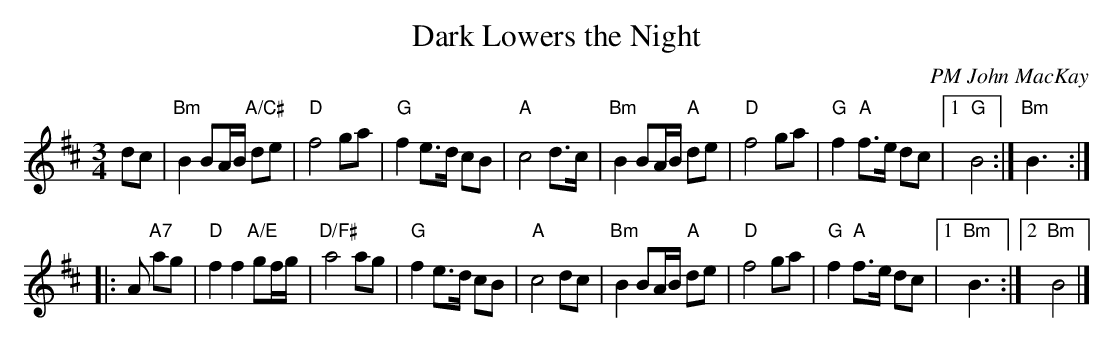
X:1
T: Dark Lowers the Night
C: PM John MacKay
M: 3/4
L: 1/8
K: Bm
dc |\
"Bm"B2 BA/B/ "A/C#"de | "D"f4 ga | "G"f2 e>d cB | "A"c4 d>c |\
"Bm"B2 BA/B/ "A"de | "D"f4 ga | "G"f2 "A"f>e dc |1 "G"B4 :| "Bm"B3 :|
|: A "A7"ag |\
"D"f2 f2 "A/E"gf/g/ | "D/F#"a4 ag | "G"f2 e>d cB | "A"c4 dc |\
"Bm"B2 BA/B/ "A"de | "D"f4 ga | "G"f2 "A"f>e dc |1 "Bm"B3 :|2 "Bm"B4 |]
